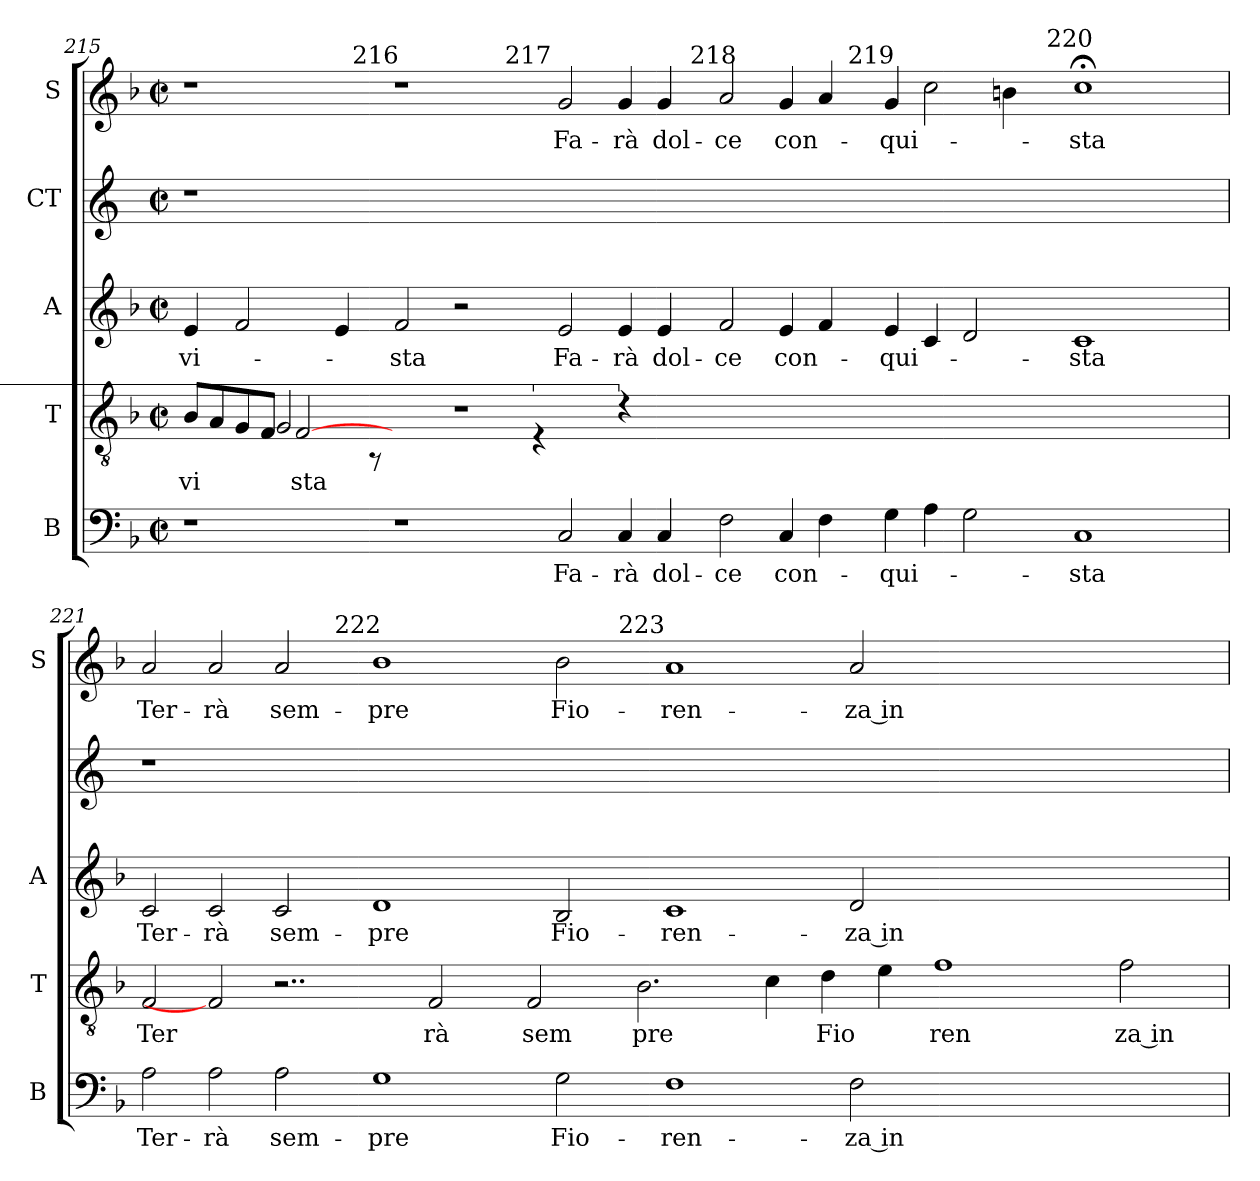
**kern	**text	**kern	**text	**kern	**text	**kern	**kern	**text
*part5	*part5	*part4	*part4	*part3	*part3	*part2	*part1	*part1
*staff5	*staff5	*staff4	*staff4	*staff3	*staff3	*staff2	*staff1	*staff1
*I"B	*	*I"T	*	*I"A	*	*I"CT	*I"S	*
*I'B	*	*I'T	*	*I'A	*	*	*I'S	*
!!LO:LB:g=z
*clefF4	*	*clefGv2	*	*clefG2	*	*clefG2	*clefG2	*
*k[b-]	*	*k[b-]	*	*k[b-]	*	*	*k[b-]	*
*F:	*	*F:	*	*F:	*	*	*F:	*
*M2/2	*	*M2/2	*	*M2/2	*	*M2/2	*M2/2	*
*met(c|)	*	*met(c|)	*	*met(c|)	*	*met(c|)	*met(c|)	*
=215	=215	=215	=215	=215	=215	=215	=215	=215
!	!	!	!LO:LY:b:cj	!	!LO:LY:b:cj	!	!	!
*	*	*^	*	*	*	*	*^	*
*	*	*	*	*	*	*	*	*	*^	*
*	*	*	*	*	*	*	*	*	*	*^	*
*	*	*	*	*	*	*	*	*	*	*	*^	*
*	*	*	*	*	*	*	*	*	*	*	*	*^	*
1r	.	8B-/L	4.ryy	vi	4e/	vi-	1r	1r	2ryy	1ryy	1ryy	1ryy	1ryy	.
.	.	8A/	.	.	.	.	.	.	.	.	.	.	.	.
.	.	8G/	.	.	2f/	.	.	.	.	.	.	.	.	.
.	.	8F/J	2G/	.	.	.	.	.	.	.	.	.	.	.
!	!	!	!	!LO:LY:b:cj	!	!	!	!	!	!	!	!	!	!
.	.	[2F	.	sta	.	.	.	.	4ryy	.	.	.	.	.
.	.	.	.	.	4e/	.	.	.	16ryy	.	.	.	.	.
!	!	!	!	!	!	!	!	!	!LO:TX:a:t=216	!	!	!	!	!
.	.	.	.	.	.	.	.	.	1ryy	.	.	.	.	.
.	.	.	8r	.	.	.	.	.	.	.	.	.	.	.
!	!	!	!	!	!	!LO:LY:b:cj	!	!	!	!	!	!	!	!
1r	.	2ryy	2..ryy	.	2f/	-sta	00ryy	1r	.	2ryy	1ryy	1ryy	1ryy	.
.	.	1r	.	.	2r	.	.	.	.	4ryy	.	.	.	.
.	.	.	.	.	.	.	.	.	.	32ryy	.	.	.	.
!	!	!	!	!	!	!	!	!	!	!LO:TX:a:t=217	!	!	!	!
.	.	.	.	.	.	.	.	.	.	1ryy	.	.	.	.
.	.	.	.	.	.	.	.	.	1ryy	.	.	.	.	.
!	!	!	!LO:N:vis=1	!	!	!	!	!	!	!	!	!	!	!
.	.	.	8%33r	.	.	.	.	.	.	.	.	.	.	.
!	!LO:LY:b:cj	!	!	!	!	!LO:LY:b:cj	!	!	!	!	!	!	!	!LO:LY:b:cj
2C/	Fa-	.	.	.	2e/	Fa-	.	2g/	.	.	2ryy	1ryy	1ryy	Fa-
!	!LO:LY:b:cj	!LO:N:vis=1	!	!	!	!LO:LY:b:cj	!	!	!	!	!	!	!	!LO:LY:b:cj
4C/	-rà	2%7r	.	.	4e/	-rà	.	4g/	.	.	4ryy	.	.	-rà
!	!LO:LY:b:cj	!	!	!	!	!LO:LY:b:cj	!	!	!	!	!	!	!	!LO:LY:b:cj
4C/	dol-	.	.	.	4e/	dol-	.	4g/	.	.	16.ryy	.	.	dol-
.	.	.	.	.	.	.	.	.	.	1ryy	.	.	.	.
.	.	.	.	.	.	.	.	.	1ryy	.	.	.	.	.
!	!	!	!	!	!	!	!	!	!	!	!LO:TX:a:t=218	!	!	!
.	.	.	.	.	.	.	.	.	.	.	1ryy	.	.	.
!	!LO:LY:b:cj	!	!	!	!	!LO:LY:b:cj	!	!	!	!	!	!	!	!LO:LY:b:cj
2F\	-ce	.	.	.	2f/	-ce	.	2a/	.	.	.	2ryy	1ryy	-ce
!	!LO:LY:b	!	!	!	!	!LO:LY:b	!	!	!	!	!	!	!	!LO:LY:b
4C/	con-	.	.	.	4e/	con-	.	4g/	.	.	.	4ryy	.	con-
4F\	.	.	.	.	4f/	.	.	4a/	.	.	.	16ryy	.	.
.	.	.	.	.	.	.	.	.	.	1ryy	.	.	.	.
.	.	.	.	.	.	.	.	.	1ryy	.	.	64ryy	.	.
!	!	!	!	!	!	!	!	!	!	!	!	!LO:TX:a:t=219	!	!
.	.	.	.	.	.	.	.	.	.	.	.	1ryy	.	.
.	.	.	.	.	.	.	.	.	.	.	1ryy	.	.	.
!	!LO:LY:b	!	!	!	!	!LO:LY:b	!	!	!	!	!	!	!	!LO:LY:b
4G\	-qui-	.	.	.	4e/	-qui-	.	4g/	.	.	.	.	2ryy	-qui-
4A\	.	.	.	.	4c/	.	.	2cc\	.	.	.	.	.	.
2G\	.	.	.	.	2d/	.	.	.	.	.	.	.	4ryy	.
.	.	.	.	.	.	.	.	4b\	.	.	.	.	16..ryy	.
.	.	.	.	.	.	.	.	.	.	1ryy	.	.	.	.
.	.	.	.	.	.	.	.	.	1ryy	.	.	.	.	.
.	.	.	.	.	.	.	.	.	.	.	.	1ryy	.	.
.	.	.	.	.	.	.	.	.	.	.	1ryy	.	.	.
!	!	!	!	!	!	!	!	!	!	!	!	!	!LO:TX:a:t=220	!
.	.	.	.	.	.	.	.	.	.	.	.	.	1ryy	.
!	!LO:LY:b:cj	!	!	!	!	!LO:LY:b:cj	!	!	!	!	!	!	!	!LO:LY:b:cj
1C	-sta	.	.	.	1c	-sta	1ryy	1cc;<	.	.	.	.	.	-sta
.	.	.	.	.	.	.	.	.	.	8..ryy	.	.	.	.
.	.	.	.	.	.	.	.	.	8.ryy	.	.	.	.	.
.	.	.	.	.	.	.	.	.	.	.	.	8ryy	.	.
.	.	.	.	.	.	.	.	.	.	.	8ryy	.	.	.
.	.	.	.	.	.	.	.	.	.	.	.	.	8ryy	.
.	.	.	.	.	.	.	.	.	.	.	.	32.ryy	.	.
.	.	.	.	.	.	.	.	.	.	.	32ryy	.	.	.
.	.	.	.	.	.	.	.	.	.	.	.	.	64ryy	.
=221	=221	=221	=221	=221	=221	=221	=221	=221	=221	=221	=221	=221	=221	=221
!	!LO:LY:b:cj	!	!	!LO:LY:b:cj	!	!LO:LY:b:cj	!	!	!	!	!	!	!	!LO:LY:b:cj
*	*	*v	*v	*	*	*	*	*	*	*v	*v	*v	*v	*
2A\	Ter-	2F/	Ter	2c/	Ter-	1r	2a/	1ryy	1ryy	Ter-
!	!LO:LY:b:cj	!	!	!	!LO:LY:b:cj	!	!	!	!	!LO:LY:b:cj
2A\	-rà	2F]	.	2c/	-rà	.	2a/	.	.	-rà
!	!LO:LY:b:cj	!	!	!	!LO:LY:b:cj	!	!	!	!	!LO:LY:b:cj
2A\	sem-	2..r	.	2c/	sem-	00ryy	2a/	4ryy	1ryy	sem-
.	.	.	.	.	.	.	.	32.ryy	.	.
!	!	!	!	!	!	!	!	!LO:TX:a:t=222	!	!
.	.	.	.	.	.	.	.	1ryy	.	.
!	!LO:LY:b:cj	!	!	!	!LO:LY:b:cj	!	!	!	!	!LO:LY:b:cj
1G	-pre	.	.	1d	-pre	.	1b-	.	.	-pre
!	!	!	!LO:LY:b:cj	!	!	!	!	!	!	!
.	.	2F/	rà	.	.	.	.	.	.	.
.	.	.	.	.	.	.	.	.	2ryy	.
.	.	.	.	.	.	.	.	1ryy	.	.
!	!	!	!LO:LY:b:cj	!	!	!	!	!	!	!
.	.	2F/	sem	.	.	.	.	.	.	.
!	!LO:LY:b:cj	!	!	!	!LO:LY:b:cj	!	!	!	!	!LO:LY:b:cj
2G\	Fio-	.	.	2B-/	Fio-	.	2b-\	.	4ryy	Fio-
.	.	.	.	.	.	.	.	.	16ryy	.
!	!	!	!	!	!	!	!	!	!LO:TX:a:t=223	!
.	.	.	.	.	.	.	.	.	1ryy	.
!	!	!	!LO:LY:b	!	!	!	!	!	!	!
.	.	2.B-\	pre	.	.	.	.	.	.	.
!	!LO:LY:b:cj	!	!	!	!LO:LY:b:cj	!	!	!	!	!LO:LY:b:cj
1F	-ren-	.	.	1c	-ren-	.	1a	.	.	-ren-
.	.	.	.	.	.	.	.	1ryy	.	.
.	.	4c\	.	.	.	.	.	.	.	.
.	.	.	.	.	.	.	.	.	1ryy	.
!	!	!	!LO:LY:b	!	!	!	!	!	!	!
.	.	4d\	Fio	.	.	.	.	.	.	.
!	!LO:LY:b:rj	!	!	!	!LO:LY:b:rj	!	!	!	!	!LO:LY:b:rj
2F\	-za in	.	.	2d/	-za in	.	2a/	.	.	-za in
.	.	4e\	.	.	.	.	.	.	.	.
.	.	.	.	.	.	.	.	1ryy	.	.
!	!	!	!LO:LY:b:cj	!	!	!	!	!	!	!
.	.	1f	ren	.	.	.	.	.	.	.
1ryy	.	.	.	1ryy	.	.	1ryy	.	.	.
.	.	.	.	.	.	.	.	.	1ryy	.
.	.	.	.	.	.	2..ryy	.	.	.	.
.	.	.	.	.	.	.	.	2ryy	.	.
!	!	!	!LO:LY:b:rj	!	!	!	!	!	!	!
.	.	2f\	za in	.	.	.	.	.	.	.
4.ryy	.	.	.	4.ryy	.	.	4.ryy	.	.	.
.	.	.	.	.	.	.	.	16ryy	.	.
.	.	.	.	.	.	.	.	.	16ryy	.
.	.	.	.	.	.	.	.	64ryy	.	.
*	*	*	*	*	*	*	*v	*v	*v	*
=	=	=	=	=	=	=	=	=
*-	*-	*-	*-	*-	*-	*-	*-	*-
